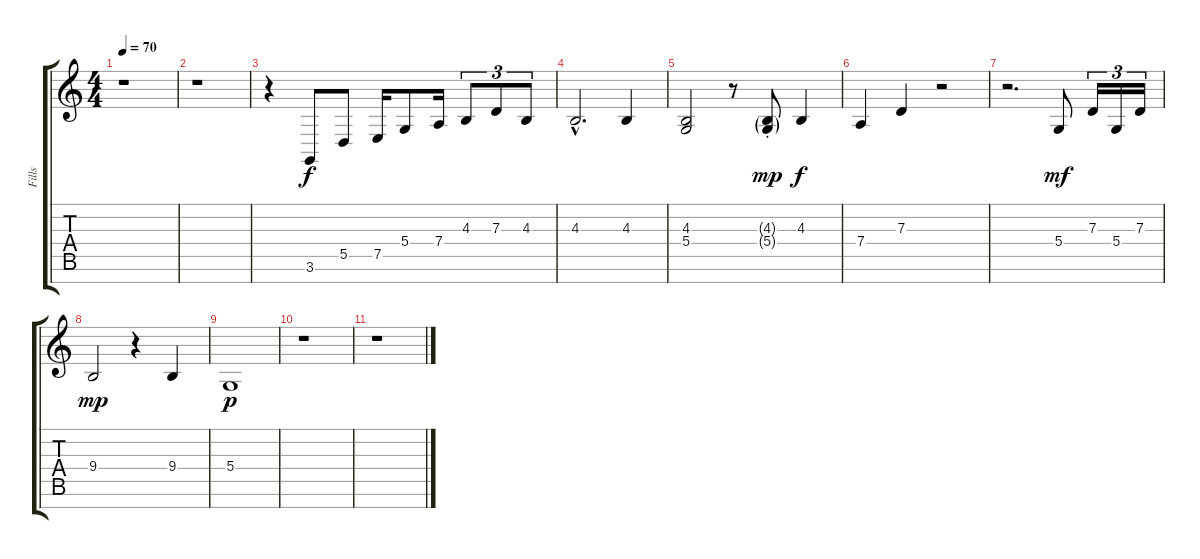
\track ("Fills" "Fills") {instrument pad5bowed}
\staff {score tabs}
\tuning (E4 B3 G3 D3 A2 E2 B1) {hide}
\ts (4 4)
\tempo 70
\clef g2
\ks c
r.1{dy p} |
r.1 |
r.4 3.6.8{dy f} 5.5.8 7.5.16 5.4.8 7.4.16 4.3.8{tu (3 2)} 7.3.8{tu (3 2)} 4.3.8{tu (3 2)} |
4.3{hac}.2{d} 4.3.4 |
(4.3 5.4).2 r.8 (4.3{g st} 5.4{g st}).8{dy mp} 4.3.4{dy f} |
7.4.4 7.3.4 r.2 |
r.2{d} 5.4.8{dy mf} 7.3.16{tu (3 2)} 5.4.16{tu (3 2)} 7.3.16{tu (3 2)} |
9.4.2{dy mp} r.4 9.4.4 |
5.4.1{dy p} |
r.1 |
r.1
